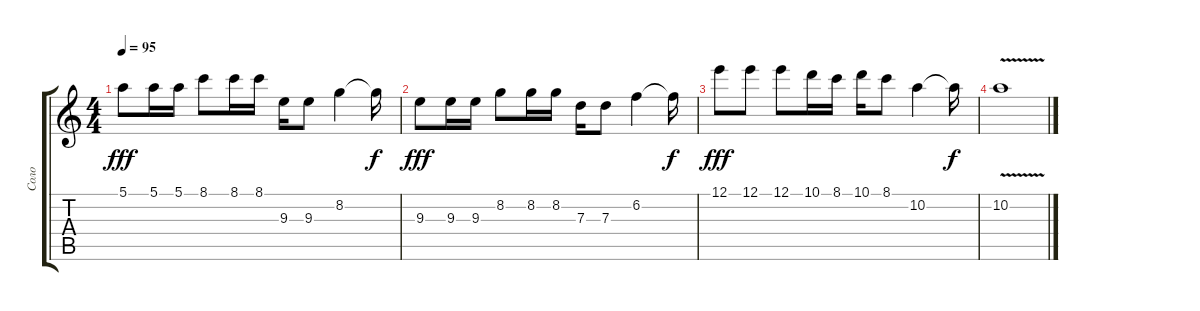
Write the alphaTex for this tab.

\track ("Соло" "Соло") {instrument overdrivenguitar}
\staff {score tabs}
\tuning (E4 B3 G3 D3 A2 E2) {hide}
\ts (4 4)
\tempo 95
\clef g2
\ks c
5.1.8{dy fff} 5.1.16 5.1.16 8.1.8 8.1.16 8.1.16 9.3.16 9.3.8 8.2.4 8.2{t}.16{dy f} |
9.3.8{dy fff} 9.3.16 9.3.16 8.2.8 8.2.16 8.2.16 7.3.16 7.3.8 6.2.4 6.2{t}.16{dy f} |
12.1.8{dy fff} 12.1.8 12.1.8 10.1.16 8.1.16 10.1.16 8.1.8 10.2.4 10.2{t}.16{dy f} |
10.2{v}.1
